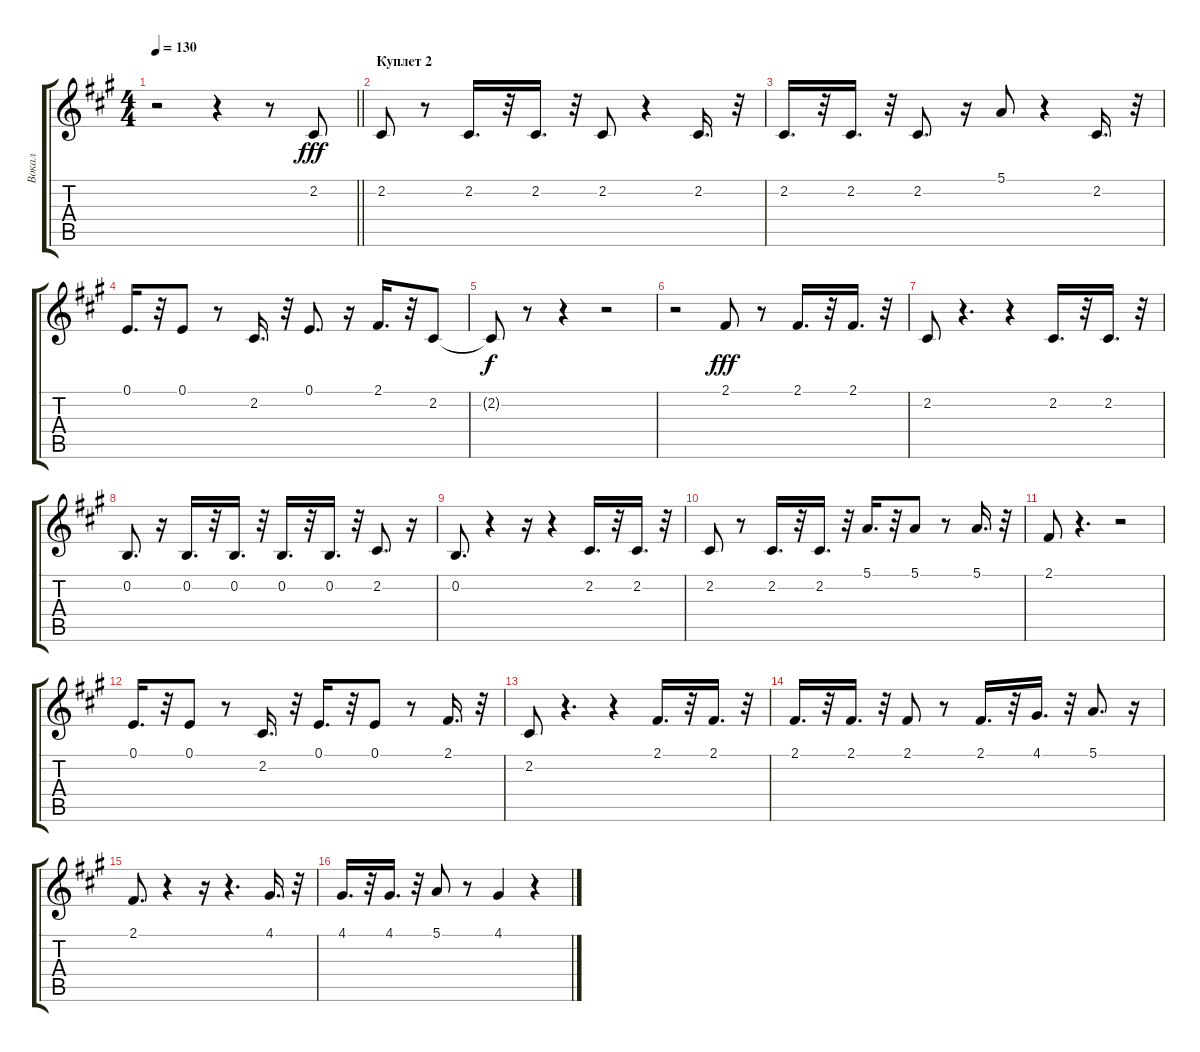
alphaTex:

\track ("Вокал" "Вокал") {solo instrument flute}
\staff {score tabs}
\tuning (E4 B3 G3 D3 A2 E2) {hide}
\ts (4 4)
\tempo 130
\clef g2
\barLineRight lightlight
\ks f#minor
r.2{dy fff} r.4 r.8 2.2.8 |
\section ("" "Куплет 2")
2.2.8 r.8 2.2.16{d} r.32 2.2.16{d} r.32 2.2.8 r.4 2.2.16{d} r.32 |
2.2.16{d} r.32 2.2.16{d} r.32 2.2.8{d} r.16 5.1.8 r.4 2.2.16{d} r.32 |
0.1.16{d} r.32 0.1.8 r.8 2.2.16{d} r.32 0.1.8{d} r.16 2.1.16{d} r.32 2.2.8 |
2.2{t}.8{dy f} r.8 r.4 r.2 |
r.2 2.1.8{dy fff} r.8 2.1.16{d} r.32 2.1.16{d} r.32 |
2.2.8 r.4{d} r.4 2.2.16{d} r.32 2.2.16{d} r.32 |
0.2.8{d} r.16 0.2.16{d} r.32 0.2.16{d} r.32 0.2.16{d} r.32 0.2.16{d} r.32 2.2.8{d} r.16 |
0.2.8{d} r.4 r.16 r.4 2.2.16{d} r.32 2.2.16{d} r.32 |
2.2.8 r.8 2.2.16{d} r.32 2.2.16{d} r.32 5.1.16{d} r.32 5.1.8 r.8 5.1.16{d} r.32 |
2.1.8 r.4{d} r.2 |
0.1.16{d} r.32 0.1.8 r.8 2.2.16{d} r.32 0.1.16{d} r.32 0.1.8 r.8 2.1.16{d} r.32 |
2.2.8 r.4{d} r.4 2.1.16{d} r.32 2.1.16{d} r.32 |
2.1.16{d} r.32 2.1.16{d} r.32 2.1.8 r.8 2.1.16{d} r.32 4.1.16{d} r.32 5.1.8{d} r.16 |
2.1.8{d} r.4 r.16 r.4{d} 4.1.16{d} r.32 |
4.1.16{d} r.32 4.1.16{d} r.32 5.1.8 r.8 4.1.4 r.4
